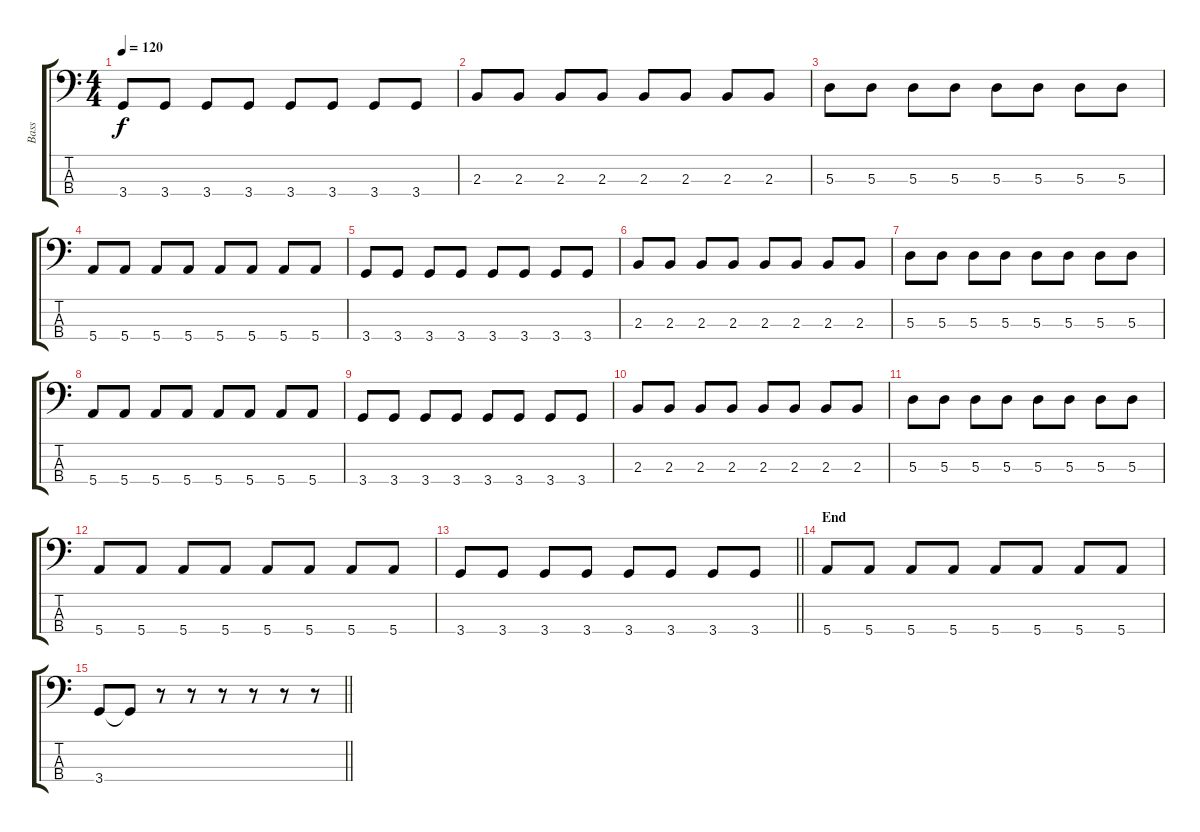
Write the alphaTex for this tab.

\track ("Bass" "Bass") {instrument electricbassfinger}
\staff {score tabs}
\tuning (G2 D2 A1 E1) {hide}
\ts (4 4)
\tempo 120
\clef f4
\ks c
3.4.8{dy f} 3.4.8 3.4.8 3.4.8 3.4.8 3.4.8 3.4.8 3.4.8 |
2.3.8 2.3.8 2.3.8 2.3.8 2.3.8 2.3.8 2.3.8 2.3.8 |
5.3.8 5.3.8 5.3.8 5.3.8 5.3.8 5.3.8 5.3.8 5.3.8 |
5.4.8 5.4.8 5.4.8 5.4.8 5.4.8 5.4.8 5.4.8 5.4.8 |
3.4.8 3.4.8 3.4.8 3.4.8 3.4.8 3.4.8 3.4.8 3.4.8 |
2.3.8 2.3.8 2.3.8 2.3.8 2.3.8 2.3.8 2.3.8 2.3.8 |
5.3.8 5.3.8 5.3.8 5.3.8 5.3.8 5.3.8 5.3.8 5.3.8 |
5.4.8 5.4.8 5.4.8 5.4.8 5.4.8 5.4.8 5.4.8 5.4.8 |
3.4.8 3.4.8 3.4.8 3.4.8 3.4.8 3.4.8 3.4.8 3.4.8 |
2.3.8 2.3.8 2.3.8 2.3.8 2.3.8 2.3.8 2.3.8 2.3.8 |
5.3.8 5.3.8 5.3.8 5.3.8 5.3.8 5.3.8 5.3.8 5.3.8 |
5.4.8 5.4.8 5.4.8 5.4.8 5.4.8 5.4.8 5.4.8 5.4.8 |
\barLineRight lightlight
3.4.8 3.4.8 3.4.8 3.4.8 3.4.8 3.4.8 3.4.8 3.4.8 |
\section ("" "End")
5.4.8 5.4.8 5.4.8 5.4.8 5.4.8 5.4.8 5.4.8 5.4.8 |
\barLineRight lightlight
3.4.8 3.4{t}.8 r.8 r.8 r.8 r.8 r.8 r.8
